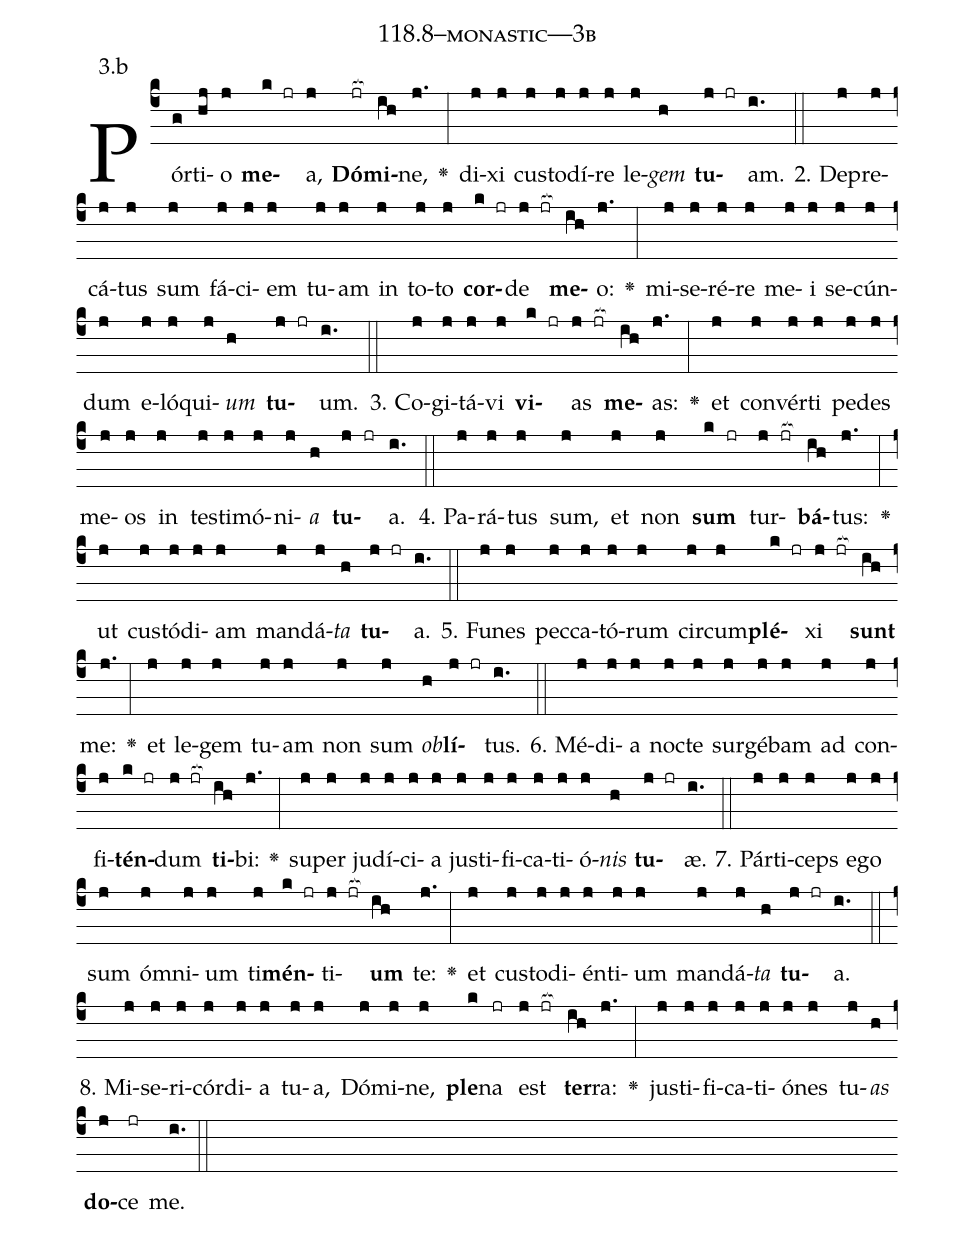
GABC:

name: 118.8--monastic---3b;
annotation: 3.b;
%%
(c4)Pór(g)ti(hj)o(j) <b>me</b>(k jr)a,(j) <b>Dó</b>(jr[ocb:1{])<b>mi</b>(ih[ocb:0}])ne,(j.) <v>\greheightstar</v>(:) di(j)xi(j) cus(j)to(j)dí(j)re(j) le(j)<i>gem</i>(h) <b>tu</b>(j jr)am.(i.) (::)
2. De(j)pre(j)cá(j)tus(j) sum(j) fá(j)ci(j)em(j) tu(j)am(j) in(j) to(j)to(j) <b>cor</b>(k jr)de(j jr[ocb:1{]) <b>me</b>(ih[ocb:0}])o:(j.) <v>\greheightstar</v>(:) mi(j)se(j)ré(j)re(j) me(j)i(j) se(j)cún(j)dum(j) e(j)ló(j)qui(j)<i>um</i>(h) <b>tu</b>(j jr)um.(i.) (::)
3. Co(j)gi(j)tá(j)vi(j) <b>vi</b>(k jr)as(j jr[ocb:1{]) <b>me</b>(ih[ocb:0}])as:(j.) <v>\greheightstar</v>(:) et(j) con(j)vér(j)ti(j) pe(j)des(j) me(j)os(j) in(j) tes(j)ti(j)mó(j)ni(j)<i>a</i>(h) <b>tu</b>(j jr)a.(i.) (::)
4. Pa(j)rá(j)tus(j) sum,(j) et(j) non(j) <b>sum</b>(k jr) tur(j jr[ocb:1{])<b>bá</b>(ih[ocb:0}])tus:(j.) <v>\greheightstar</v>(:) ut(j) cus(j)tó(j)di(j)am(j) man(j)dá(j)<i>ta</i>(h) <b>tu</b>(j jr)a.(i.) (::)
5. Fu(j)nes(j) pec(j)ca(j)tó(j)rum(j) cir(j)cum(j)<b>plé</b>(k jr)xi(j jr[ocb:1{]) <b>sunt</b>(ih[ocb:0}]) me:(j.) <v>\greheightstar</v>(:) et(j) le(j)gem(j) tu(j)am(j) non(j) sum(j) <i>ob</i>(h)<b>lí</b>(j jr)tus.(i.) (::)
6. Mé(j)di(j)a(j) noc(j)te(j) sur(j)gé(j)bam(j) ad(j) con(j)fi(j)<b>tén</b>(k jr)dum(j jr[ocb:1{]) <b>ti</b>(ih[ocb:0}])bi:(j.) <v>\greheightstar</v>(:) su(j)per(j) ju(j)dí(j)ci(j)a(j) jus(j)ti(j)fi(j)ca(j)ti(j)ó(j)<i>nis</i>(h) <b>tu</b>(j jr)æ.(i.) (::)
7. Pár(j)ti(j)ceps(j) e(j)go(j) sum(j) óm(j)ni(j)um(j) ti(j)<b>mén</b>(k jr)ti(j jr[ocb:1{])<b>um</b>(ih[ocb:0}]) te:(j.) <v>\greheightstar</v>(:) et(j) cus(j)to(j)di(j)én(j)ti(j)um(j) man(j)dá(j)<i>ta</i>(h) <b>tu</b>(j jr)a.(i.) (::)
8. Mi(j)se(j)ri(j)cór(j)di(j)a(j) tu(j)a,(j) Dó(j)mi(j)ne,(j) <b>ple</b>(k)na(jr) est(j jr[ocb:1{]) <b>ter</b>(ih[ocb:0}])ra:(j.) <v>\greheightstar</v>(:) jus(j)ti(j)fi(j)ca(j)ti(j)ó(j)nes(j) tu(j)<i>as</i>(h) <b>do</b>(j)ce(jr) me.(i.) (::)
